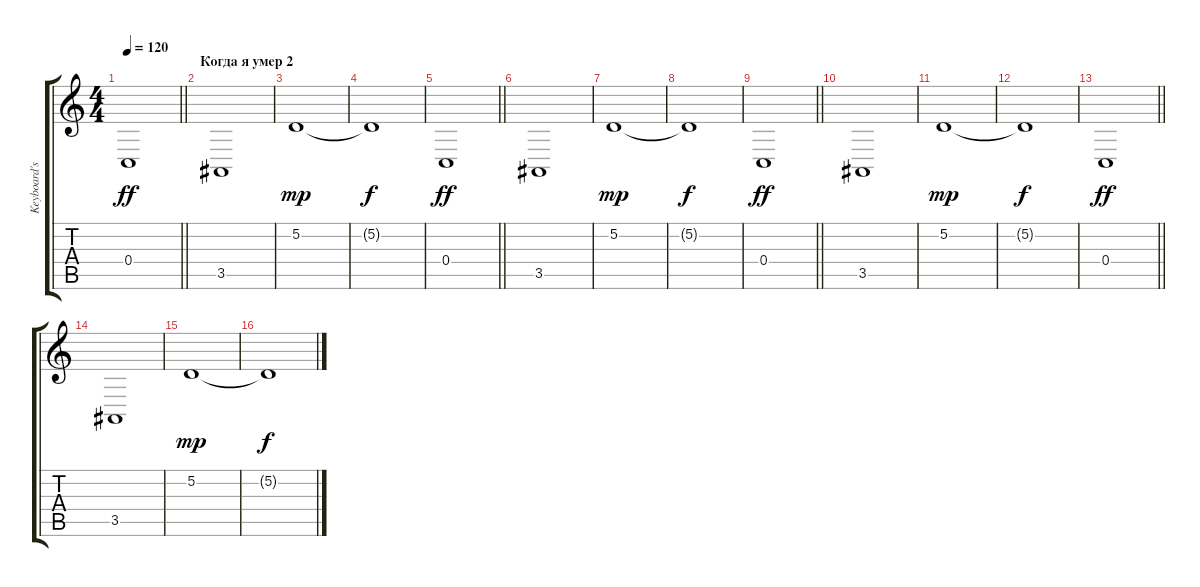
\track ("Keyboard's" "Keyboard's") {instrument choiraahs}
\staff {score tabs}
\tuning (D4 A3 F3 C3 G2 D2) {hide}
\ts (4 4)
\tempo 120
\clef g2
\barLineRight lightlight
\ks c
0.4.1{dy ff} |
\section ("" "Когда я умер 2")
3.5.1 |
5.2.1{dy mp} |
5.2{t}.1{dy f} |
\barLineRight lightlight
0.4.1{dy ff} |
3.5.1 |
5.2.1{dy mp} |
5.2{t}.1{dy f} |
\barLineRight lightlight
0.4.1{dy ff} |
3.5.1 |
5.2.1{dy mp} |
5.2{t}.1{dy f} |
\barLineRight lightlight
0.4.1{dy ff} |
3.5.1 |
5.2.1{dy mp} |
5.2{t}.1{dy f}
